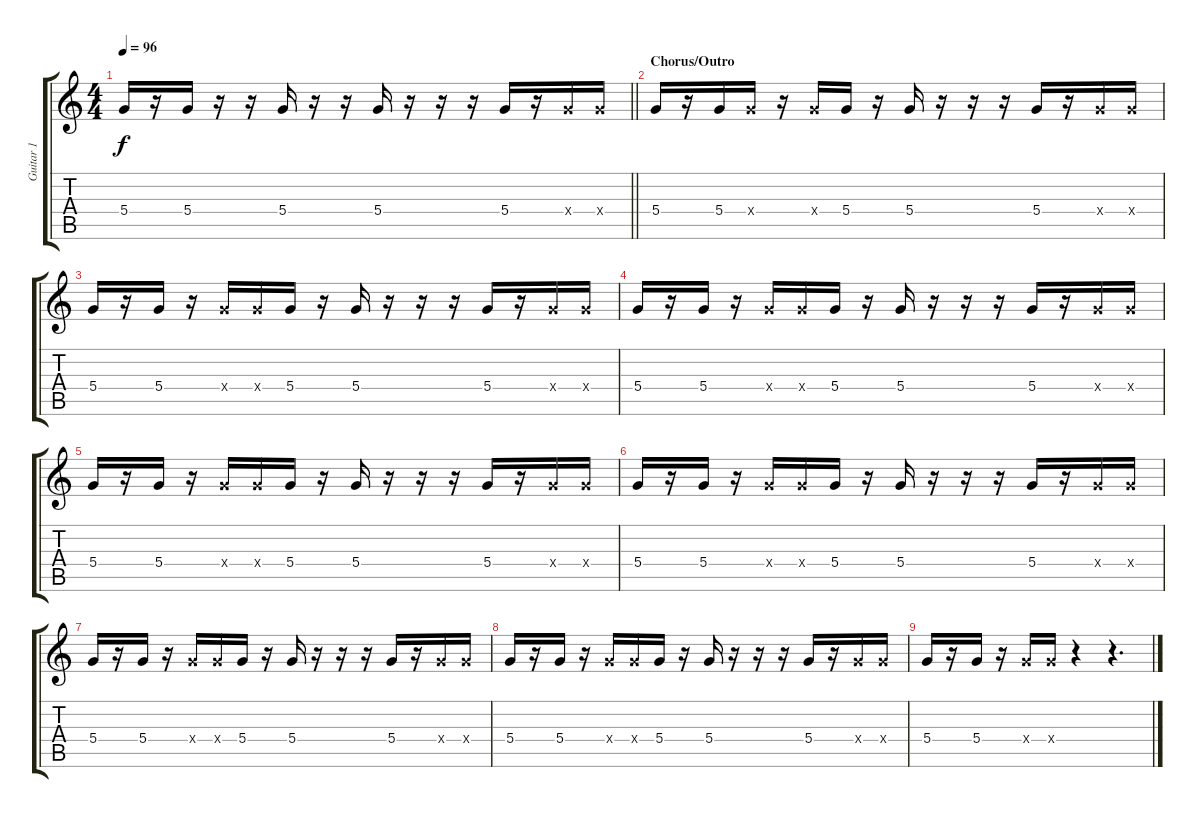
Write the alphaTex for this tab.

\track ("Guitar 1" "Guitar 1") {instrument electricguitarjazz}
\staff {score tabs}
\tuning (E4 B3 G3 D3 A2 E2) {hide}
\ts (4 4)
\tempo 96
\clef g2
\barLineRight lightlight
\ks c
5.4.16{dy f} r.16 5.4.16 r.16 r.16 5.4.16 r.16 r.16 5.4.16 r.16 r.16 r.16 5.4.16 r.16 5.4{x}.16 5.4{x}.16 |
\section ("" "Chorus/Outro")
5.4.16 r.16 5.4.16 5.4{x}.16 r.16 5.4{x}.16 5.4.16 r.16 5.4.16 r.16 r.16 r.16 5.4.16 r.16 5.4{x}.16 5.4{x}.16 |
5.4.16 r.16 5.4.16 r.16 5.4{x}.16 5.4{x}.16 5.4.16 r.16 5.4.16 r.16 r.16 r.16 5.4.16 r.16 5.4{x}.16 5.4{x}.16 |
5.4.16 r.16 5.4.16 r.16 5.4{x}.16 5.4{x}.16 5.4.16 r.16 5.4.16 r.16 r.16 r.16 5.4.16 r.16 5.4{x}.16 5.4{x}.16 |
5.4.16 r.16 5.4.16 r.16 5.4{x}.16 5.4{x}.16 5.4.16 r.16 5.4.16 r.16 r.16 r.16 5.4.16 r.16 5.4{x}.16 5.4{x}.16 |
5.4.16 r.16 5.4.16 r.16 5.4{x}.16 5.4{x}.16 5.4.16 r.16 5.4.16 r.16 r.16 r.16 5.4.16 r.16 5.4{x}.16 5.4{x}.16 |
5.4.16 r.16 5.4.16 r.16 5.4{x}.16 5.4{x}.16 5.4.16 r.16 5.4.16 r.16 r.16 r.16 5.4.16 r.16 5.4{x}.16 5.4{x}.16 |
5.4.16 r.16 5.4.16 r.16 5.4{x}.16 5.4{x}.16 5.4.16 r.16 5.4.16 r.16 r.16 r.16 5.4.16 r.16 5.4{x}.16 5.4{x}.16 |
5.4.16 r.16 5.4.16 r.16 5.4{x}.16 5.4{x}.16 r.4 r.4{d}
